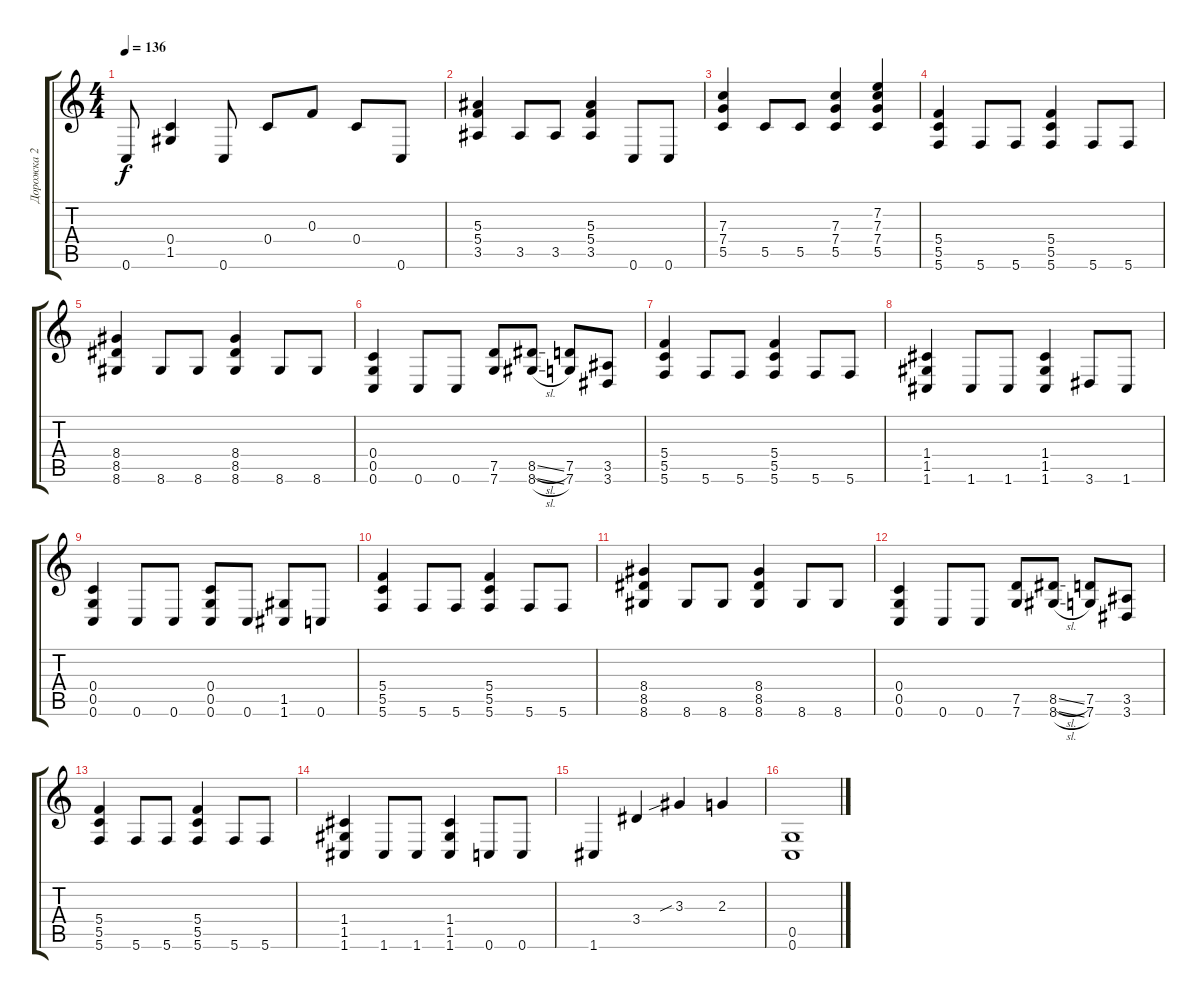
\track ("Дорожка 2" "Дорожка 2") {instrument distortionguitar}
\staff {score tabs}
\tuning (D4 A3 F3 C3 G2 C2) {hide}
\ts (4 4)
\tempo 136
\clef g2
\ks c
0.6.8{dy f} (0.4 1.5).4 0.6.8 0.4.8 0.3.8 0.4.8 0.6.8 |
(5.3 5.4 3.5).4 3.5.8 3.5.8 (5.3 5.4 3.5).4 0.6.8 0.6.8 |
(7.3 7.4 5.5).4 5.5.8 5.5.8 (7.3 7.4 5.5).4 (7.2 7.3 7.4 5.5).4 |
(5.4 5.5 5.6).4 5.6.8 5.6.8 (5.4 5.5 5.6).4 5.6.8 5.6.8 |
(8.4 8.5 8.6).4 8.6.8 8.6.8 (8.4 8.5 8.6).4 8.6.8 8.6.8 |
(0.4 0.5 0.6).4 0.6.8 0.6.8 (7.5 7.6).8 (8.5{sl} 8.6{sl}).8 (7.5 7.6).8 (3.5 3.6).8 |
(5.4 5.5 5.6).4 5.6.8 5.6.8 (5.4 5.5 5.6).4 5.6.8 5.6.8 |
(1.4 1.5 1.6).4 1.6.8 1.6.8 (1.4 1.5 1.6).4 3.6.8 1.6.8 |
(0.4 0.5 0.6).4 0.6.8 0.6.8 (0.4 0.5 0.6).8 0.6.8 (1.5 1.6).8 0.6.8 |
(5.4 5.5 5.6).4 5.6.8 5.6.8 (5.4 5.5 5.6).4 5.6.8 5.6.8 |
(8.4 8.5 8.6).4 8.6.8 8.6.8 (8.4 8.5 8.6).4 8.6.8 8.6.8 |
(0.4 0.5 0.6).4 0.6.8 0.6.8 (7.5 7.6).8 (8.5{sl} 8.6{sl}).8 (7.5 7.6).8 (3.5 3.6).8 |
(5.4 5.5 5.6).4 5.6.8 5.6.8 (5.4 5.5 5.6).4 5.6.8 5.6.8 |
(1.4 1.5 1.6).4 1.6.8 1.6.8 (1.4 1.5 1.6).4 0.6.8 0.6.8 |
1.6.4 3.4.4 3.3{sib}.4 2.3.4 |
(0.5 0.6).1
